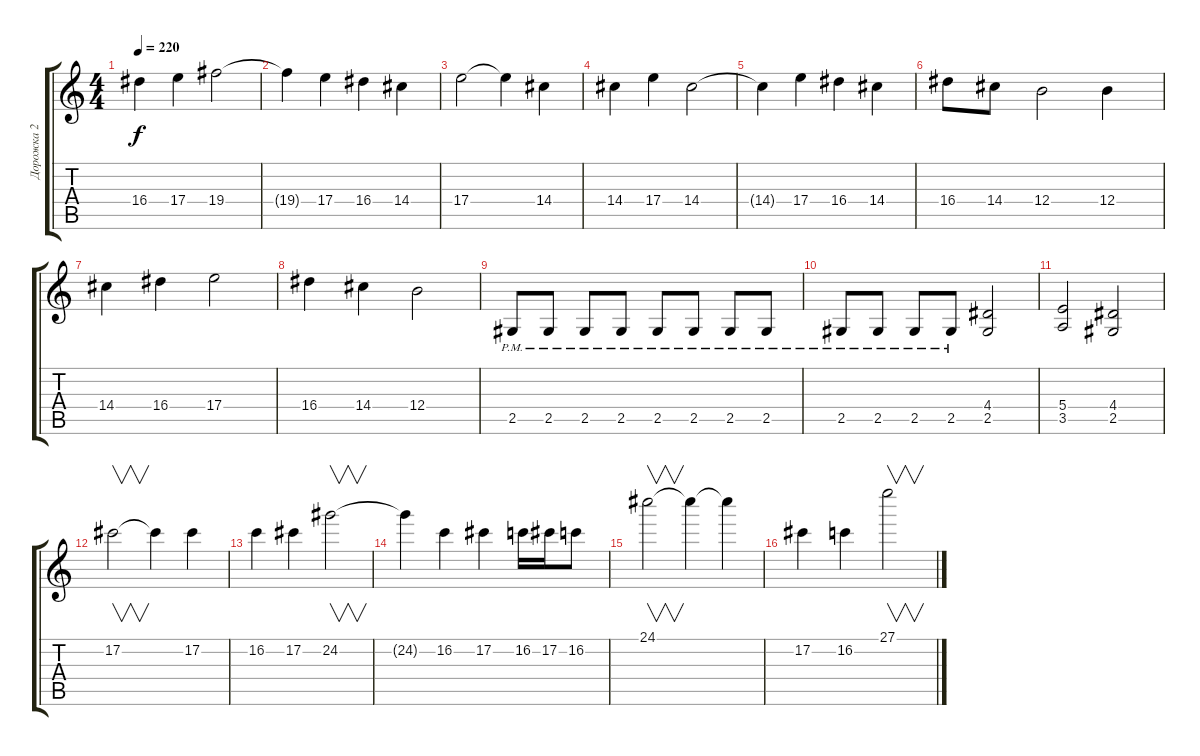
\track ("Дорожка 2" "Дорожка 2") {instrument distortionguitar}
\staff {score tabs}
\tuning (Db4 Ab3 E3 B2 Gb2 Db2) {hide}
\ts (4 4)
\tempo 220
\clef g2
\ks c
16.4.4{dy f} 17.4.4 19.4.2 |
19.4{t}.4 17.4.4 16.4.4 14.4.4 |
17.4.2 17.4{t}.4 14.4.4 |
14.4.4 17.4.4 14.4.2 |
14.4{t}.4 17.4.4 16.4.4 14.4.4 |
16.4.8 14.4.8 12.4.2 12.4.4 |
14.4.4 16.4.4 17.4.2 |
16.4.4 14.4.4 12.4.2 |
2.5{pm}.8 2.5{pm}.8 2.5{pm}.8 2.5{pm}.8 2.5{pm}.8 2.5{pm}.8 2.5{pm}.8 2.5{pm}.8 |
2.5{pm}.8 2.5{pm}.8 2.5{pm}.8 2.5{pm}.8 (4.4 2.5).2 |
(5.4 3.5).2 (4.4 2.5).2 |
17.2.2{v} 17.2{t}.4 17.2.4 |
16.2.4 17.2.4 24.2.2{v} |
24.2{t}.4 16.2.4 17.2.4 16.2.16 17.2.16 16.2.8 |
24.1.2{v} 24.1{t}.4 24.1{t}.4 |
17.2.4 16.2.4 27.1.2{v}
